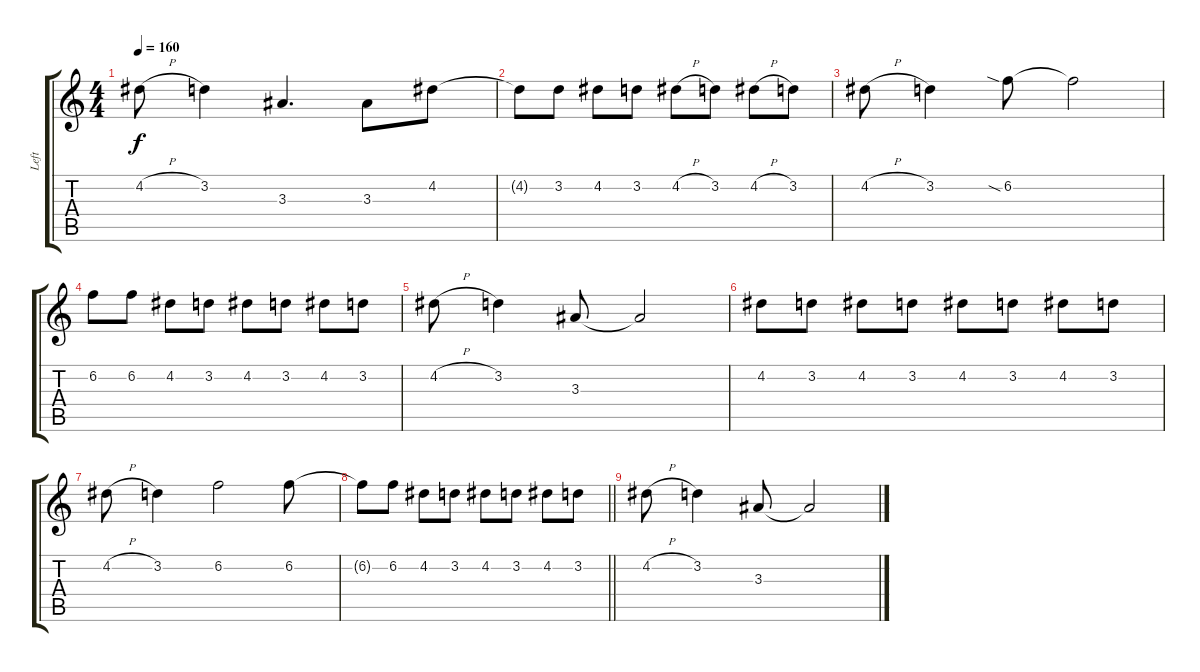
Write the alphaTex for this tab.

\track ("Left" "Left") {instrument acousticguitarsteel}
\staff {score tabs}
\tuning (E4 B3 G3 D3 A2 E2) {hide}
\ts (4 4)
\tempo 160
\clef g2
\ks c
4.2{h}.8{dy f} 3.2.4 3.3.4{d} 3.3.8 4.2.8 |
4.2{t}.8 3.2.8 4.2.8 3.2.8 4.2{h}.8 3.2.8 4.2{h}.8 3.2.8 |
4.2{h}.8 3.2.4 6.2{sia}.8 6.2{t}.2 |
6.2.8 6.2.8 4.2.8 3.2.8 4.2.8 3.2.8 4.2.8 3.2.8 |
4.2{h}.8 3.2.4 3.3.8 3.3{t}.2 |
4.2.8 3.2.8 4.2.8 3.2.8 4.2.8 3.2.8 4.2.8 3.2.8 |
4.2{h}.8 3.2.4 6.2.2 6.2.8 |
\barLineRight lightlight
6.2{t}.8 6.2.8 4.2.8 3.2.8 4.2.8 3.2.8 4.2.8 3.2.8 |
4.2{h}.8 3.2.4 3.3.8 3.3{t}.2
